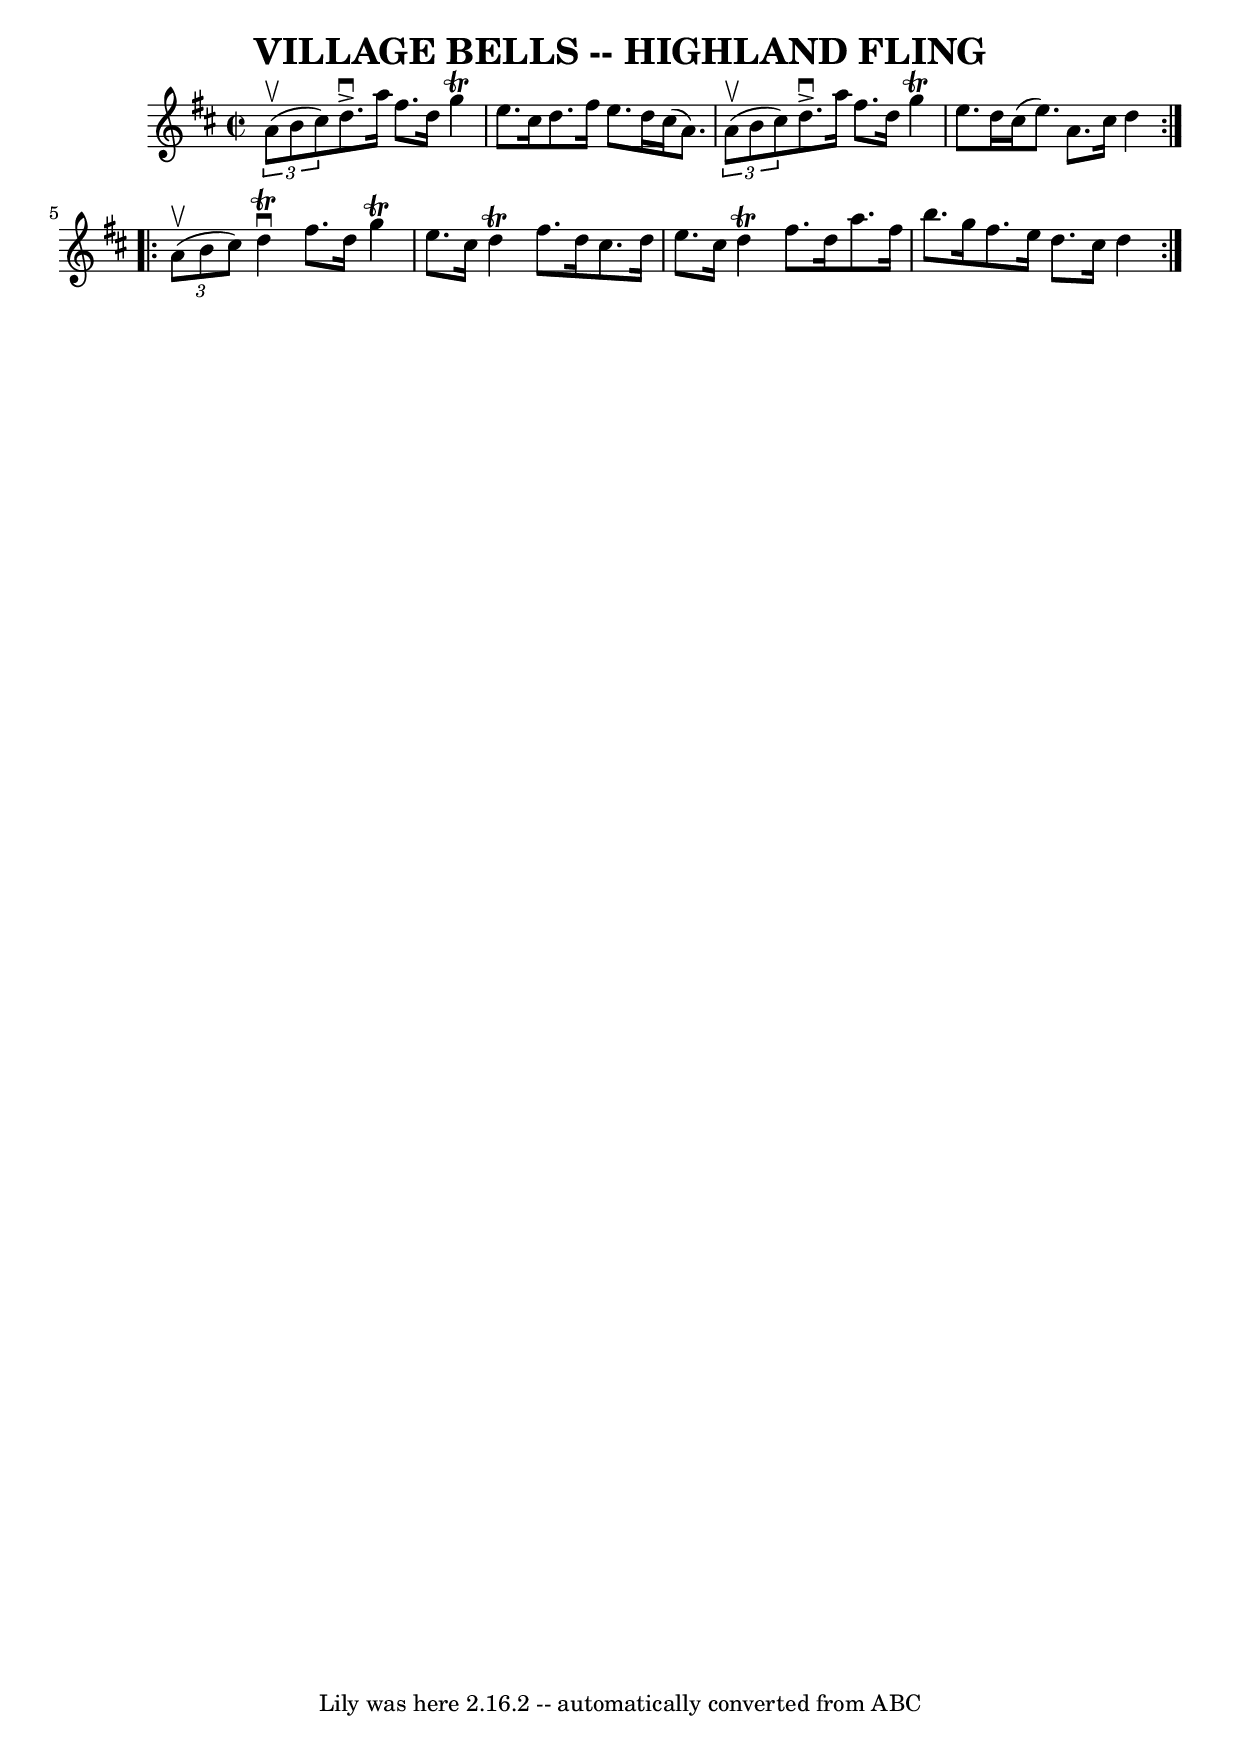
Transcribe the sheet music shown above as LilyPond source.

\version "2.7.40"
\include "Mammoth.ily"
\header {
	book = "Ryan's Mammoth Collection of Fiddle Tunes"
	crossRefNumber = "1"
	footnotes = ""
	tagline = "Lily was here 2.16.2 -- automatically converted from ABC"
	title = "VILLAGE BELLS -- HIGHLAND FLING"
}
voicedefault =  {
\set Score.defaultBarType = "empty"

\repeat volta 2 {
\override Staff.TimeSignature #'style = #'C
 \time 2/2 \key d \major   \times 2/3 { a'8 (^\upbow b'8 cis''8) }    
   |
 d''8.^\accent^\downbow a''16 fis''8. d''16 g''4 
^\trill e''8. cis''16    |
 d''8. fis''16 e''8. d''16    
cis''16 (a'8.)   \times 2/3 { a'8 (^\upbow b'8 cis''8) }       
|
 d''8.^\accent^\downbow a''16 fis''8. d''16 g''4^\trill  
 e''8. d''16    |
 cis''16 (e''8.) a'8. cis''16 d''4   
 }     \repeat volta 2 {   \times 2/3 { a'8 (^\upbow b'8 cis''8) }    
   |
 d''4^\downbow^\trill fis''8. d''16 g''4^\trill e''8.  
 cis''16    |
 d''4^\trill fis''8. d''16 cis''8. d''16    
e''8. cis''16        |
 d''4^\trill fis''8. d''16 a''8.    
fis''16 b''8. g''16    |
 fis''8. e''16 d''8. cis''16    
d''4    }   
}

\score{
    <<

	\context Staff="default"
	{
	    \voicedefault 
	}

    >>
	\layout {
	}
	\midi {}
}
